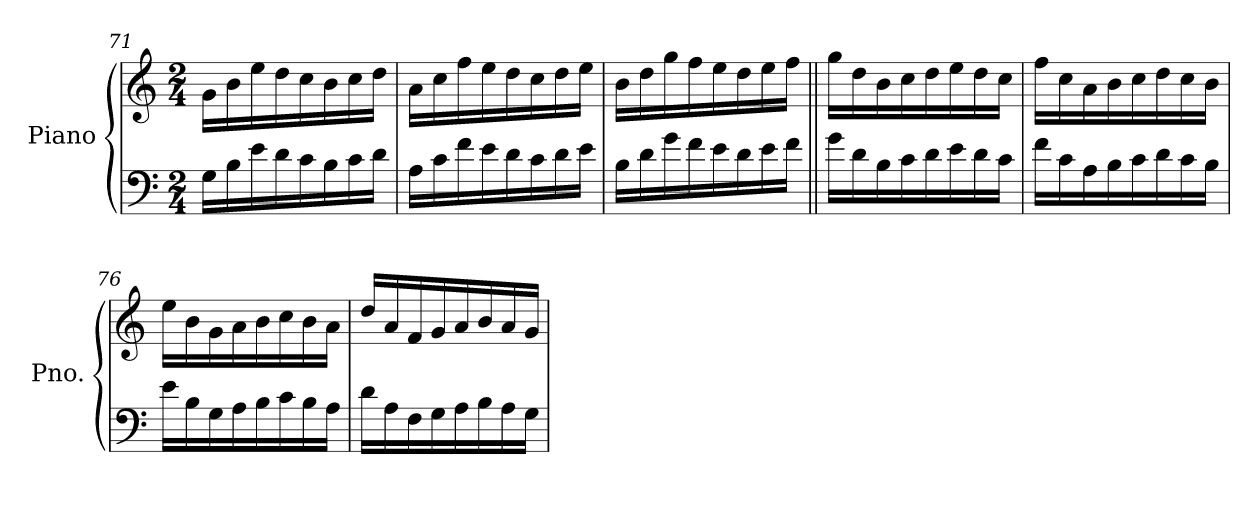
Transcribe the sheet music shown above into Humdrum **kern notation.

**kern	**kern
*part1	*part1
*staff2	*staff1
*I"Piano	*
*I'Pno.	*
!!LO:LB:g=z
*clefF4	*clefG2
*k[]	*k[]
*M2/4	*M2/4
=71	=71
16G\LL	16g\LL
16B\	16b\
16e\	16ee\
16d\	16dd\
16c\	16cc\
16B\	16b\
16c\	16cc\
16d\JJ	16dd\JJ
=72	=72
16A\LL	16a\LL
16c\	16cc\
16f\	16ff\
16e\	16ee\
16d\	16dd\
16c\	16cc\
16d\	16dd\
16e\JJ	16ee\JJ
=73	=73
16B\LL	16b\LL
16d\	16dd\
16g\	16gg\
16f\	16ff\
16e\	16ee\
16d\	16dd\
16e\	16ee\
16f\JJ	16ff\JJ
=74||	=74||
16g\LL	16gg\LL
16d\	16dd\
16B\	16b\
16c\	16cc\
16d\	16dd\
16e\	16ee\
16d\	16dd\
16c\JJ	16cc\JJ
=75	=75
16f\LL	16ff\LL
16c\	16cc\
16A\	16a\
16B\	16b\
16c\	16cc\
16d\	16dd\
16c\	16cc\
16B\JJ	16b\JJ
=76	=76
16e\LL	16ee\LL
16B\	16b\
16G\	16g\
16A\	16a\
16B\	16b\
16c\	16cc\
16B\	16b\
16A\JJ	16a\JJ
!!LO:LB:g=z
=77	=77
16d\LL	16dd/LL
16A\	16a/
16F\	16f/
16G\	16g/
16A\	16a/
16B\	16b/
16A\	16a/
16G\JJ	16g/JJ
=	=
*-	*-
